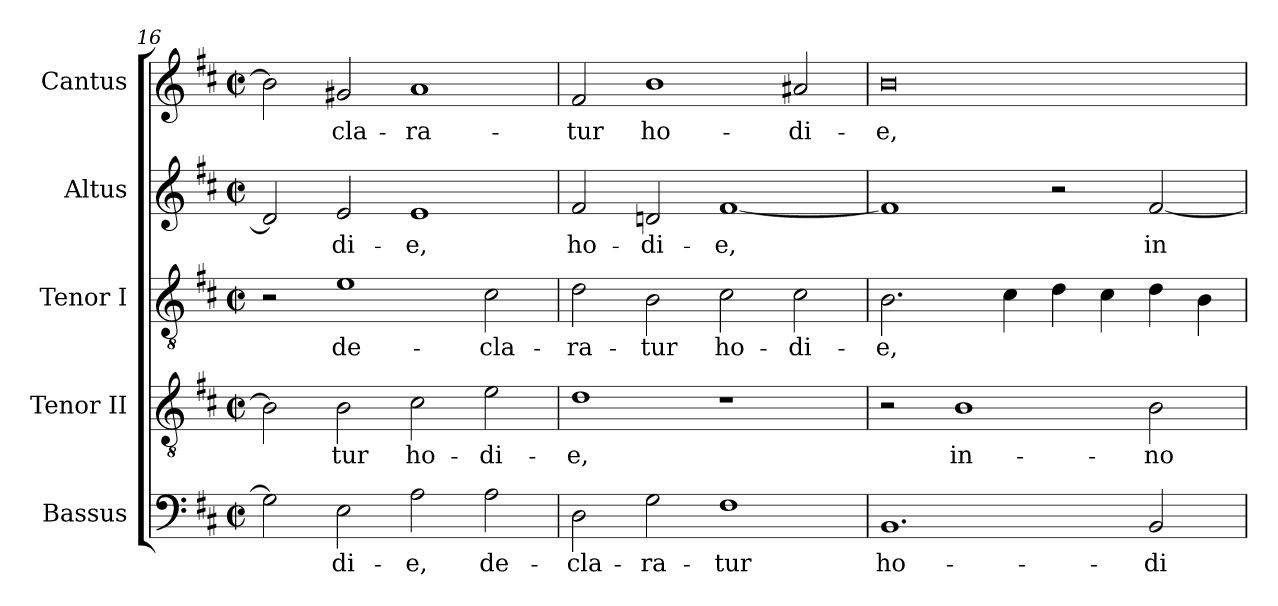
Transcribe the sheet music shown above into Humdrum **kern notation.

**kern	**text	**kern	**text	**kern	**text	**kern	**text	**kern	**text
*part5	*part5	*part4	*part4	*part3	*part3	*part2	*part2	*part1	*part1
*staff5	*staff5	*staff4	*staff4	*staff3	*staff3	*staff2	*staff2	*staff1	*staff1
*I"Bassus	*	*I"Tenor II	*	*I"Tenor I	*	*I"Altus	*	*I"Cantus	*
*clefF4	*	*clefGv2	*	*clefGv2	*	*clefG2	*	*clefG2	*
*k[f#c#]	*	*k[f#c#]	*	*k[f#c#]	*	*k[f#c#]	*	*k[f#c#]	*
*D:	*	*D:	*	*D:	*	*D:	*	*D:	*
*M2/2	*	*M2/2	*	*M2/2	*	*M2/2	*	*M2/2	*
*met(c|)	*	*met(c|)	*	*met(c|)	*	*met(c|)	*	*met(c|)	*
=16	=16	=16	=16	=16	=16	=16	=16	=16	=16
2G\]	.	2B\]	.	2r	.	2d/]	.	2b\]	.
!	!LO:LY:b:cj	!	!LO:LY:b:cj	!	!LO:LY:b:cj	!	!LO:LY:b:cj	!	!LO:LY:b:cj
2E\	-di-	2B\	-tur	1e	de-	2e/	-di-	2g#X/	-cla-
!	!LO:LY:b:cj	!	!LO:LY:b:cj	!	!	!	!LO:LY:b:cj	!	!LO:LY:b:cj
2A\	-e,	2c#\	ho-	.	.	1e	-e,	1a	-ra-
!	!LO:LY:b:cj	!	!LO:LY:b:cj	!	!LO:LY:b:cj	!	!	!	!
2A\	de-	2e\	-di-	2c#\	-cla-	.	.	.	.
!!LO:LB:g=z
=17	=17	=17	=17	=17	=17	=17	=17	=17	=17
!	!LO:LY:b:cj	!	!LO:LY:b:cj	!	!LO:LY:b:cj	!	!LO:LY:b:cj	!	!LO:LY:b:cj
2D\	-cla-	1d	-e,	2d\	-ra-	2f#/	ho-	2f#/	-tur
!	!LO:LY:b:cj	!	!	!	!LO:LY:b:cj	!	!LO:LY:b:cj	!	!LO:LY:b:cj
2G\	-ra-	.	.	2B\	-tur	2dn/	-di-	1b	ho-
!	!LO:LY:b:cj	!	!	!	!LO:LY:b:cj	!	!LO:LY:b:cj	!	!
1F#	-tur	1r	.	2c#\	ho-	[<1f#	-e,	.	.
!	!	!	!	!	!LO:LY:b:cj	!	!	!	!LO:LY:b:cj
.	.	.	.	2c#\	-di-	.	.	2a#X/	-di-
=18	=18	=18	=18	=18	=18	=18	=18	=18	=18
!	!LO:LY:b:cj	!	!	!	!LO:LY:b:cj	!	!	!	!LO:LY:b:cj
1.BB	ho-	2r	.	2.B\	-e,	1f#]	.	0b	-e,
!	!	!	!LO:LY:b:cj	!	!	!	!	!	!
.	.	1B	in-	.	.	.	.	.	.
.	.	.	.	4c#\	.	.	.	.	.
.	.	.	.	4d\	.	2r	.	.	.
.	.	.	.	4c#\	.	.	.	.	.
!	!LO:LY:b:cj	!	!LO:LY:b:cj	!	!	!	!LO:LY:b:cj	!	!
2BB/	-di-	2B\	-no-	4d\	.	[<2f#/	in-	.	.
.	.	.	.	4B\	.	.	.	.	.
=	=	=	=	=	=	=	=	=	=
*-	*-	*-	*-	*-	*-	*-	*-	*-	*-
